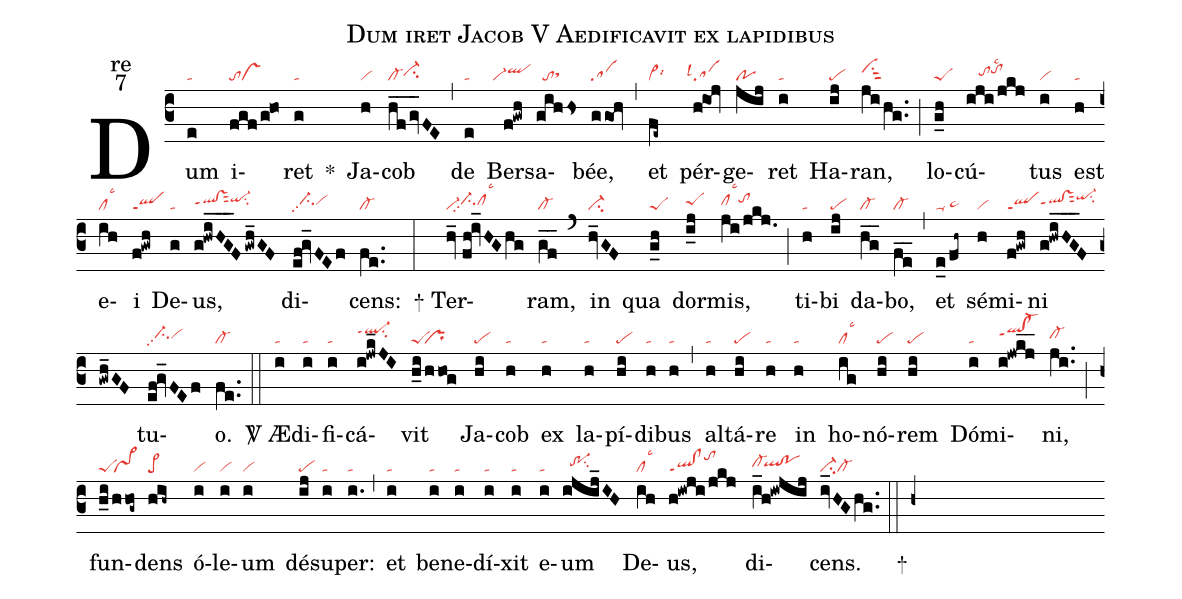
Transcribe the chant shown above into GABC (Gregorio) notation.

name:Dum iret Jacob V Aedificavit ex lapidibus;
office-part:re;
mode:7;
nabc-lines:1;
%%
(c3) Dum(e|ta) i(fgf/g@ho|tovs)ret(g|ta) <sp>*</sp>() Ja(h|vi)cob(hf__/gv_FE|cl-ci-hh) (,) de(e|ta) Ber(f!gwh|```vi-qlhi)sa(gihhs|//tosthh)bée,(ggoh|sa) (,) et(fe~|vi>lsi6) pér(h@ioj|``salsl4)ge(jij|po)ret(i|ta) Ha(ij|pe)ran,(ji/hg..|vihisu1sut2) (;) lo(g_h|peS)cú(iji/jkj|////tohhtohilsc2)tus(i|vi) est(h|ta) e(ih|cllsc3)i(f!gwh|qlppt1) De(g|ta)us,(g!hwiHG___F/gwh_GF|qlhh!vshhppt1sut2qi-hisu2) di(ef!gv_FEf|//ci-hhpp2vihh)cens:(fe..|cl-) (:)
<sp>+</sp> Ter(hv_//fh!iv_HGhg|vi-ci-hhpp2clhhlsc3)ram,(gf__|cl-) (`) in(hv_GF|ci-) qua(g_h|peS) dor(i_j|peShh)mis,(ji/jkj.|clhhlsc3tohi) (;) ti(h|ta)bi(ij|pe) da(hg__|cl-)bo,(fe__|cl-) (,) et(e_0/fh~|ta-/ta>hg) sé(h|vi)mi(f!gwh|qlppt1)ni(g!hwiHG___F/gwh_GF|qlhh!vshhppt1sut2qi-hjsu2) tu(ef!gv_FEf|//ci-hhpp2vihh)o.(fe..|cl-) (::)

<sp>V/</sp> Æ(i|ta)di(i|ta)fi(i|ta)cá(i!jwk_JI|ql-hjppt1su2)vit(h_i/hhog|peS``pr) Ja(hi|pe)cob(h|ta) ex(h|ta) la(h|ta)pí(hi|pe)di(h|ta)bus(h|ta) (,) al(h|ta)tá(hi|pe)re(h|ta) in(h|ta) ho(ig|cllsc3)nó(hi|pe)rem(hi|pe) Dó(i|ta)mi(i!jwkj__|qlhi!cl-hippt1)ni,(ji..|cl-hh) (;) fun(h_i/hhog~|peS`vs>)dens(hih~|pe>) ó(i|vi)le(i|vi)um(i|vi) dé(ij|pe)su(i|ta)per:(i.|ta) (,) et(i|ta) be(i|ta)ne(i|ta)dí(i|ta)xit(i|ta) e(i|ta)um(ijij_IH|//tr-1hhsu2) De(ih|cllsc3)us,(h!iwji/jkj|ql!clppt1tohk) di(i_h!iwjij|cl-hh`qlhh!pohh)cens.(iv_HGhg..|ci-cl-) <sp>+</sp>(::h+z)
